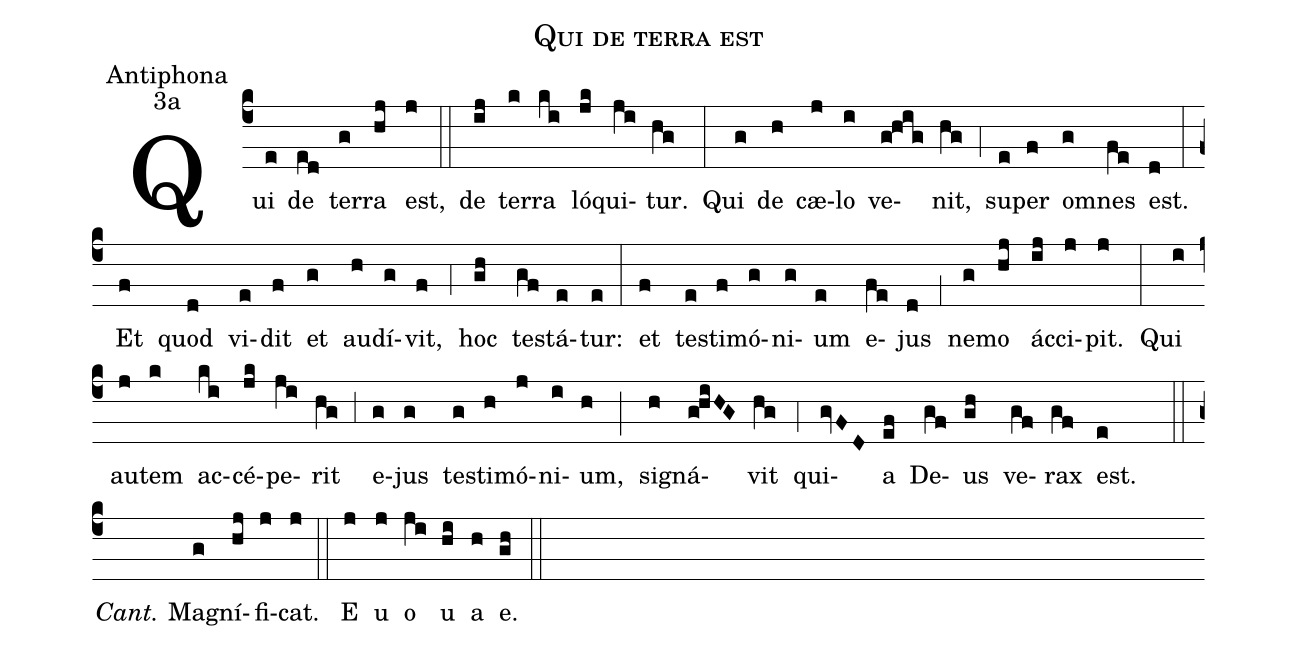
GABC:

name:Qui de terra est;
office-part:Antiphona;
mode:3a;
%%
(c4) Qui(e) de(ed) ter(g)ra(hj) est,(j) (::) de(ij) ter(k)ra(ki) ló(jk)qui(ji)tur.(hg) (:) Qui(g) de(h) cæ(j)lo(i) ve(g!hig)nit,(hg) (;4) su(e)per(f) o(g)mnes(fe) est.(d) (:) Et(f) quod(d) vi(e)dit(f) et(g) au(h)dí(g)vit,(f) (;4) hoc(gh) te(gf)stá(e)tur:(e) (:) et(f) te(e)sti(f)mó(g)ni(g)um(e) e(fe)jus(d) (;1) ne(g)mo(hj) ác(ij)ci(j)pit.(j) (:) Qui(i) au(j)tem(k) ac(ki)cé(jk)pe(ji)rit(hg) (;3) e(g)jus(g) te(g)sti(h)mó(j)ni(i)um,(h) (;) si(h)gná(ghiHG)vit(hg) (;4) qui(gvFD)a(ef) De(gf)us(gh) ve(gf)rax(gf) est.(e) (::)
<i>Cant.</i> M{a}(g)gní(hj)fi(j)cat.(j) (::)
<eu> E(j) u(j) o(ji) u(hi) a(h) e.(gh) </eu>(::)
